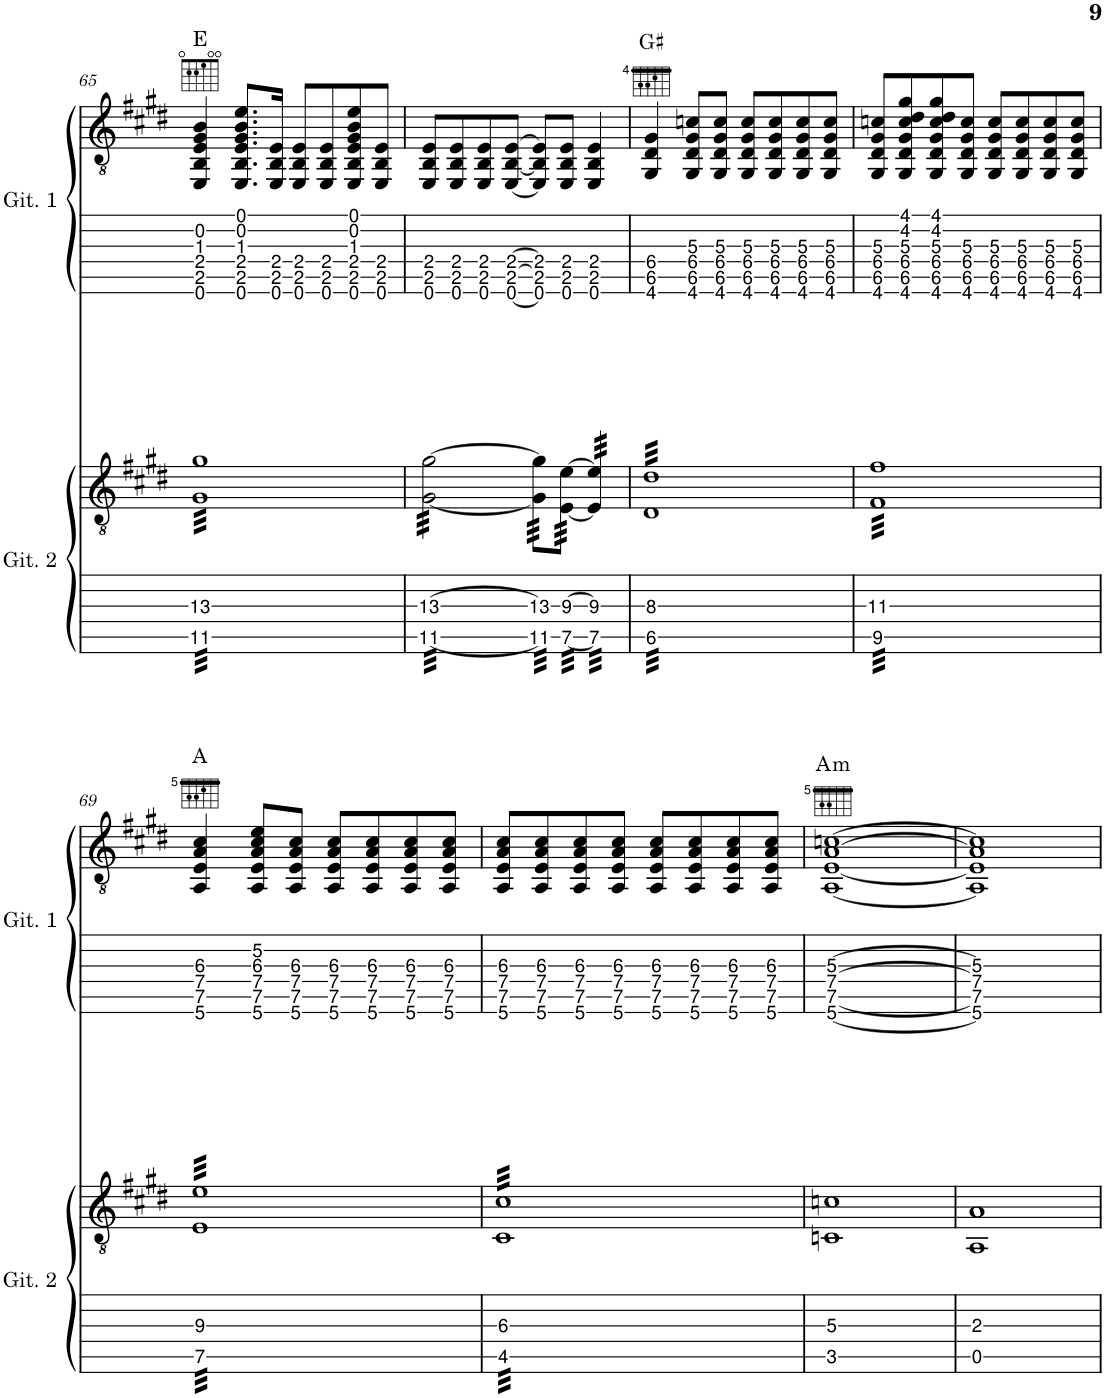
**kern	**kern	**kern	**kern	**harte
*part2	*part2	*part1	*part1	*part1
*staff4	*staff3	*staff2	*staff1	*
*I"Guitar 2	*	*I"Guitar 1	*	*
*I'Git. 2	*	*I'Git. 1	*	*
!!LO:PB:g=z
*	*clefGv2	*	*clefGv2	*
*k[f#c#g#d#]	*k[f#c#g#d#]	*k[f#c#g#d#]	*k[f#c#g#d#]	*
*M4/4	*M4/4	*M4/4	*M4/4	*
=65	=65	=65	=65	=65
*tremolo	*	*	*	*
*	*tremolo	*	*	*
32G# 32g#LLL	32G# 32g#LLL	4EE 4BB 4E 4G# 4B	4EE/ 4BB/ 4E/ 4G#/ 4B/	E:maj
32G# 32g#	32G# 32g#	.	.	.
32G# 32g#	32G# 32g#	.	.	.
32G# 32g#	32G# 32g#	.	.	.
32G# 32g#	32G# 32g#	.	.	.
32G# 32g#	32G# 32g#	.	.	.
32G# 32g#	32G# 32g#	.	.	.
32G# 32g#	32G# 32g#	.	.	.
32G# 32g#	32G# 32g#	8.EE\ 8.BB\ 8.E\ 8.G#\ 8.B\ 8.e\L	8.EE/ 8.BB/ 8.E/ 8.G#/ 8.B/ 8.e/L	.
32G# 32g#	32G# 32g#	.	.	.
32G# 32g#	32G# 32g#	.	.	.
32G# 32g#	32G# 32g#	.	.	.
32G# 32g#	32G# 32g#	.	.	.
32G# 32g#	32G# 32g#	.	.	.
32G# 32g#	32G# 32g#	16EE\ 16BB\ 16E\Jk	16EE/ 16BB/ 16E/Jk	.
32G# 32g#	32G# 32g#	.	.	.
32G# 32g#	32G# 32g#	8EE\ 8BB\ 8E\L	8EE/ 8BB/ 8E/L	.
32G# 32g#	32G# 32g#	.	.	.
32G# 32g#	32G# 32g#	.	.	.
32G# 32g#	32G# 32g#	.	.	.
32G# 32g#	32G# 32g#	8EE\ 8BB\ 8E\J	8EE/ 8BB/ 8E/	.
32G# 32g#	32G# 32g#	.	.	.
32G# 32g#	32G# 32g#	.	.	.
32G# 32g#	32G# 32g#	.	.	.
32G# 32g#	32G# 32g#	8EE\ 8BB\ 8E\ 8G#\ 8B\ 8e\L	8EE/ 8BB/ 8E/ 8G#/ 8B/ 8e/	.
32G# 32g#	32G# 32g#	.	.	.
32G# 32g#	32G# 32g#	.	.	.
32G# 32g#	32G# 32g#	.	.	.
32G# 32g#	32G# 32g#	8EE\ 8BB\ 8E\J	8EE/ 8BB/ 8E/J	.
32G# 32g#	32G# 32g#	.	.	.
32G# 32g#	32G# 32g#	.	.	.
32G# 32g#JJJ	32G# 32g#JJJ	.	.	.
=66	=66	=66	=66	=66
[32G# [32g#LLL	[32G#\ [32g#\LLL	8EE\ 8BB\ 8E\L	8EE/ 8BB/ 8E/L	.
32G# 32g#	32G#\ 32g#\	.	.	.
32G# 32g#	32G#\ 32g#\	.	.	.
32G# 32g#	32G#\ 32g#\	.	.	.
32G# 32g#	32G#\ 32g#\	8EE\ 8BB\ 8E\J	8EE/ 8BB/ 8E/	.
32G# 32g#	32G#\ 32g#\	.	.	.
32G# 32g#	32G#\ 32g#\	.	.	.
32G# 32g#	32G#\ 32g#\	.	.	.
32G# 32g#	32G#\ 32g#\	8EE\ 8BB\ 8E\L	8EE/ 8BB/ 8E/	.
32G# 32g#	32G#\ 32g#\	.	.	.
32G# 32g#	32G#\ 32g#\	.	.	.
32G# 32g#	32G#\ 32g#\	.	.	.
32G# 32g#	32G#\ 32g#\	[8EE\ [8BB\ [8E\J	[8EE/ [8BB/ [8E/J	.
32G# 32g#	32G#\ 32g#\	.	.	.
32G# 32g#	32G#\ 32g#\	.	.	.
32G# 32g#JJJ	32G#\ 32g#\JJJ	.	.	.
64G#]\ 64g#]\LLLL	64G#\] 64g#\]LLLL	8EE]\ 8BB]\ 8E]\L	8EE/] 8BB/] 8E/]L	.
64G#\ 64g#\	64G#\ 64g#\	.	.	.
64G#\ 64g#\	64G#\ 64g#\	.	.	.
64G#\ 64g#\	64G#\ 64g#\	.	.	.
64G#\ 64g#\	64G#\ 64g#\	.	.	.
64G#\ 64g#\	64G#\ 64g#\	.	.	.
64G#\ 64g#\	64G#\ 64g#\	.	.	.
64G#\ 64g#\	64G#\ 64g#\	.	.	.
[64E\ [64e\	[64E\ [64e\	8EE\ 8BB\ 8E\J	8EE/ 8BB/ 8E/J	.
64E\ 64e\	64E\ 64e\	.	.	.
64E\ 64e\	64E\ 64e\	.	.	.
64E\ 64e\	64E\ 64e\	.	.	.
64E\ 64e\	64E\ 64e\	.	.	.
64E\ 64e\	64E\ 64e\	.	.	.
64E\ 64e\	64E\ 64e\	.	.	.
64E\ 64e\JJJJ	64E\ 64e\JJJJ	.	.	.
32E] 32e]LLL	32E/] 32e/]LLL	4EE 4BB 4E	4EE/ 4BB/ 4E/	.
32E 32e	32E/ 32e/	.	.	.
32E 32e	32E/ 32e/	.	.	.
32E 32e	32E/ 32e/	.	.	.
32E 32e	32E/ 32e/	.	.	.
32E 32e	32E/ 32e/	.	.	.
32E 32e	32E/ 32e/	.	.	.
32E 32eJJJ	32E/ 32e/JJJ	.	.	.
=67	=67	=67	=67	=67
32D# 32d#LLL	32D# 32d#LLL	4GG# 4D# 4G#	4GG#/ 4D#/ 4G#/	G#:maj
32D# 32d#	32D# 32d#	.	.	.
32D# 32d#	32D# 32d#	.	.	.
32D# 32d#	32D# 32d#	.	.	.
32D# 32d#	32D# 32d#	.	.	.
32D# 32d#	32D# 32d#	.	.	.
32D# 32d#	32D# 32d#	.	.	.
32D# 32d#	32D# 32d#	.	.	.
32D# 32d#	32D# 32d#	8GG#\ 8D#\ 8G#\ 8c\L	8GG#/ 8D#/ 8G#/ 8cn/L	.
32D# 32d#	32D# 32d#	.	.	.
32D# 32d#	32D# 32d#	.	.	.
32D# 32d#	32D# 32d#	.	.	.
32D# 32d#	32D# 32d#	8GG#\ 8D#\ 8G#\ 8cn\J	8GG#/ 8D#/ 8G#/ 8c/J	.
32D# 32d#	32D# 32d#	.	.	.
32D# 32d#	32D# 32d#	.	.	.
32D# 32d#	32D# 32d#	.	.	.
32D# 32d#	32D# 32d#	8GG#\ 8D#\ 8G#\ 8cn\L	8GG#/ 8D#/ 8G#/ 8c/L	.
32D# 32d#	32D# 32d#	.	.	.
32D# 32d#	32D# 32d#	.	.	.
32D# 32d#	32D# 32d#	.	.	.
32D# 32d#	32D# 32d#	8GG#\ 8D#\ 8G#\ 8c\J	8GG#/ 8D#/ 8G#/ 8c/	.
32D# 32d#	32D# 32d#	.	.	.
32D# 32d#	32D# 32d#	.	.	.
32D# 32d#	32D# 32d#	.	.	.
32D# 32d#	32D# 32d#	8GG#\ 8D#\ 8G#\ 8cn\L	8GG#/ 8D#/ 8G#/ 8c/	.
32D# 32d#	32D# 32d#	.	.	.
32D# 32d#	32D# 32d#	.	.	.
32D# 32d#	32D# 32d#	.	.	.
32D# 32d#	32D# 32d#	8GG#\ 8D#\ 8G#\ 8c\J	8GG#/ 8D#/ 8G#/ 8c/J	.
32D# 32d#	32D# 32d#	.	.	.
32D# 32d#	32D# 32d#	.	.	.
32D# 32d#JJJ	32D# 32d#JJJ	.	.	.
=68	=68	=68	=68	=68
32F# 32f#LLL	32F# 32f#LLL	8GG#\ 8D#\ 8G#\ 8c\L	8GG#/ 8D#/ 8G#/ 8cn/L	.
32F# 32f#	32F# 32f#	.	.	.
32F# 32f#	32F# 32f#	.	.	.
32F# 32f#	32F# 32f#	.	.	.
32F# 32f#	32F# 32f#	8GG#\ 8D#\ 8G#\ 8c\ 8d#\ 8g#\J	8GG#/ 8D#/ 8G#/ 8c/ 8d#/ 8g#/	.
32F# 32f#	32F# 32f#	.	.	.
32F# 32f#	32F# 32f#	.	.	.
32F# 32f#	32F# 32f#	.	.	.
32F# 32f#	32F# 32f#	8GG#\ 8D#\ 8G#\ 8c\ 8d#\ 8g#\L	8GG#/ 8D#/ 8G#/ 8c/ 8d#/ 8g#/	.
32F# 32f#	32F# 32f#	.	.	.
32F# 32f#	32F# 32f#	.	.	.
32F# 32f#	32F# 32f#	.	.	.
32F# 32f#	32F# 32f#	8GG#\ 8D#\ 8G#\ 8c\J	8GG#/ 8D#/ 8G#/ 8c/J	.
32F# 32f#	32F# 32f#	.	.	.
32F# 32f#	32F# 32f#	.	.	.
32F# 32f#	32F# 32f#	.	.	.
32F# 32f#	32F# 32f#	8GG#\ 8D#\ 8G#\ 8c\L	8GG#/ 8D#/ 8G#/ 8c/L	.
32F# 32f#	32F# 32f#	.	.	.
32F# 32f#	32F# 32f#	.	.	.
32F# 32f#	32F# 32f#	.	.	.
32F# 32f#	32F# 32f#	8GG#\ 8D#\ 8G#\ 8c\J	8GG#/ 8D#/ 8G#/ 8c/	.
32F# 32f#	32F# 32f#	.	.	.
32F# 32f#	32F# 32f#	.	.	.
32F# 32f#	32F# 32f#	.	.	.
32F# 32f#	32F# 32f#	8GG#\ 8D#\ 8G#\ 8c\L	8GG#/ 8D#/ 8G#/ 8c/	.
32F# 32f#	32F# 32f#	.	.	.
32F# 32f#	32F# 32f#	.	.	.
32F# 32f#	32F# 32f#	.	.	.
32F# 32f#	32F# 32f#	8GG#\ 8D#\ 8G#\ 8c\J	8GG#/ 8D#/ 8G#/ 8c/J	.
32F# 32f#	32F# 32f#	.	.	.
32F# 32f#	32F# 32f#	.	.	.
32F# 32f#JJJ	32F# 32f#JJJ	.	.	.
!!LO:LB:g=z
=69	=69	=69	=69	=69
32E 32eLLL	32E 32eLLL	4AA 4E 4A 4c#	4AA/ 4E/ 4A/ 4c#/	A:maj
32E 32e	32E 32e	.	.	.
32E 32e	32E 32e	.	.	.
32E 32e	32E 32e	.	.	.
32E 32e	32E 32e	.	.	.
32E 32e	32E 32e	.	.	.
32E 32e	32E 32e	.	.	.
32E 32e	32E 32e	.	.	.
32E 32e	32E 32e	8AA\ 8E\ 8A\ 8c#\ 8e\L	8AA/ 8E/ 8A/ 8c#/ 8e/L	.
32E 32e	32E 32e	.	.	.
32E 32e	32E 32e	.	.	.
32E 32e	32E 32e	.	.	.
32E 32e	32E 32e	8AA\ 8E\ 8A\ 8c#\J	8AA/ 8E/ 8A/ 8c#/J	.
32E 32e	32E 32e	.	.	.
32E 32e	32E 32e	.	.	.
32E 32e	32E 32e	.	.	.
32E 32e	32E 32e	8AA\ 8E\ 8A\ 8c#\L	8AA/ 8E/ 8A/ 8c#/L	.
32E 32e	32E 32e	.	.	.
32E 32e	32E 32e	.	.	.
32E 32e	32E 32e	.	.	.
32E 32e	32E 32e	8AA\ 8E\ 8A\ 8c#\J	8AA/ 8E/ 8A/ 8c#/	.
32E 32e	32E 32e	.	.	.
32E 32e	32E 32e	.	.	.
32E 32e	32E 32e	.	.	.
32E 32e	32E 32e	8AA\ 8E\ 8A\ 8c#\L	8AA/ 8E/ 8A/ 8c#/	.
32E 32e	32E 32e	.	.	.
32E 32e	32E 32e	.	.	.
32E 32e	32E 32e	.	.	.
32E 32e	32E 32e	8AA\ 8E\ 8A\ 8c#\J	8AA/ 8E/ 8A/ 8c#/J	.
32E 32e	32E 32e	.	.	.
32E 32e	32E 32e	.	.	.
32E 32eJJJ	32E 32eJJJ	.	.	.
=70	=70	=70	=70	=70
32C# 32c#LLL	32C# 32c#LLL	8AA\ 8E\ 8A\ 8c#\L	8AA/ 8E/ 8A/ 8c#/L	.
32C# 32c#	32C# 32c#	.	.	.
32C# 32c#	32C# 32c#	.	.	.
32C# 32c#	32C# 32c#	.	.	.
32C# 32c#	32C# 32c#	8AA\ 8E\ 8A\ 8c#\J	8AA/ 8E/ 8A/ 8c#/	.
32C# 32c#	32C# 32c#	.	.	.
32C# 32c#	32C# 32c#	.	.	.
32C# 32c#	32C# 32c#	.	.	.
32C# 32c#	32C# 32c#	8AA\ 8E\ 8A\ 8c#\L	8AA/ 8E/ 8A/ 8c#/	.
32C# 32c#	32C# 32c#	.	.	.
32C# 32c#	32C# 32c#	.	.	.
32C# 32c#	32C# 32c#	.	.	.
32C# 32c#	32C# 32c#	8AA\ 8E\ 8A\ 8c#\J	8AA/ 8E/ 8A/ 8c#/J	.
32C# 32c#	32C# 32c#	.	.	.
32C# 32c#	32C# 32c#	.	.	.
32C# 32c#	32C# 32c#	.	.	.
32C# 32c#	32C# 32c#	8AA\ 8E\ 8A\ 8c#\L	8AA/ 8E/ 8A/ 8c#/L	.
32C# 32c#	32C# 32c#	.	.	.
32C# 32c#	32C# 32c#	.	.	.
32C# 32c#	32C# 32c#	.	.	.
32C# 32c#	32C# 32c#	8AA\ 8E\ 8A\ 8c#\J	8AA/ 8E/ 8A/ 8c#/	.
32C# 32c#	32C# 32c#	.	.	.
32C# 32c#	32C# 32c#	.	.	.
32C# 32c#	32C# 32c#	.	.	.
32C# 32c#	32C# 32c#	8AA\ 8E\ 8A\ 8c#\L	8AA/ 8E/ 8A/ 8c#/	.
32C# 32c#	32C# 32c#	.	.	.
32C# 32c#	32C# 32c#	.	.	.
32C# 32c#	32C# 32c#	.	.	.
32C# 32c#	32C# 32c#	8AA\ 8E\ 8A\ 8c#\J	8AA/ 8E/ 8A/ 8c#/J	.
32C# 32c#	32C# 32c#	.	.	.
32C# 32c#	32C# 32c#	.	.	.
32C# 32c#JJJ	32C# 32c#JJJ	.	.	.
*	*Xtremolo	*	*	*
*Xtremolo	*	*	*	*
=71	=71	=71	=71	=71
!	!	!	!	!LO:H:kt=m
1C 1c	1Cn 1cn	[1AA [1E [1A [1c	[1AA [1E [1A [1cn	A:min
=72	=72	=72	=72	=72
1AA 1A	1AA 1A	1AA] 1E] 1A] 1c]	1AA] 1E] 1A] 1c]	.
=	=	=	=	=
*-	*-	*-	*-	*-
